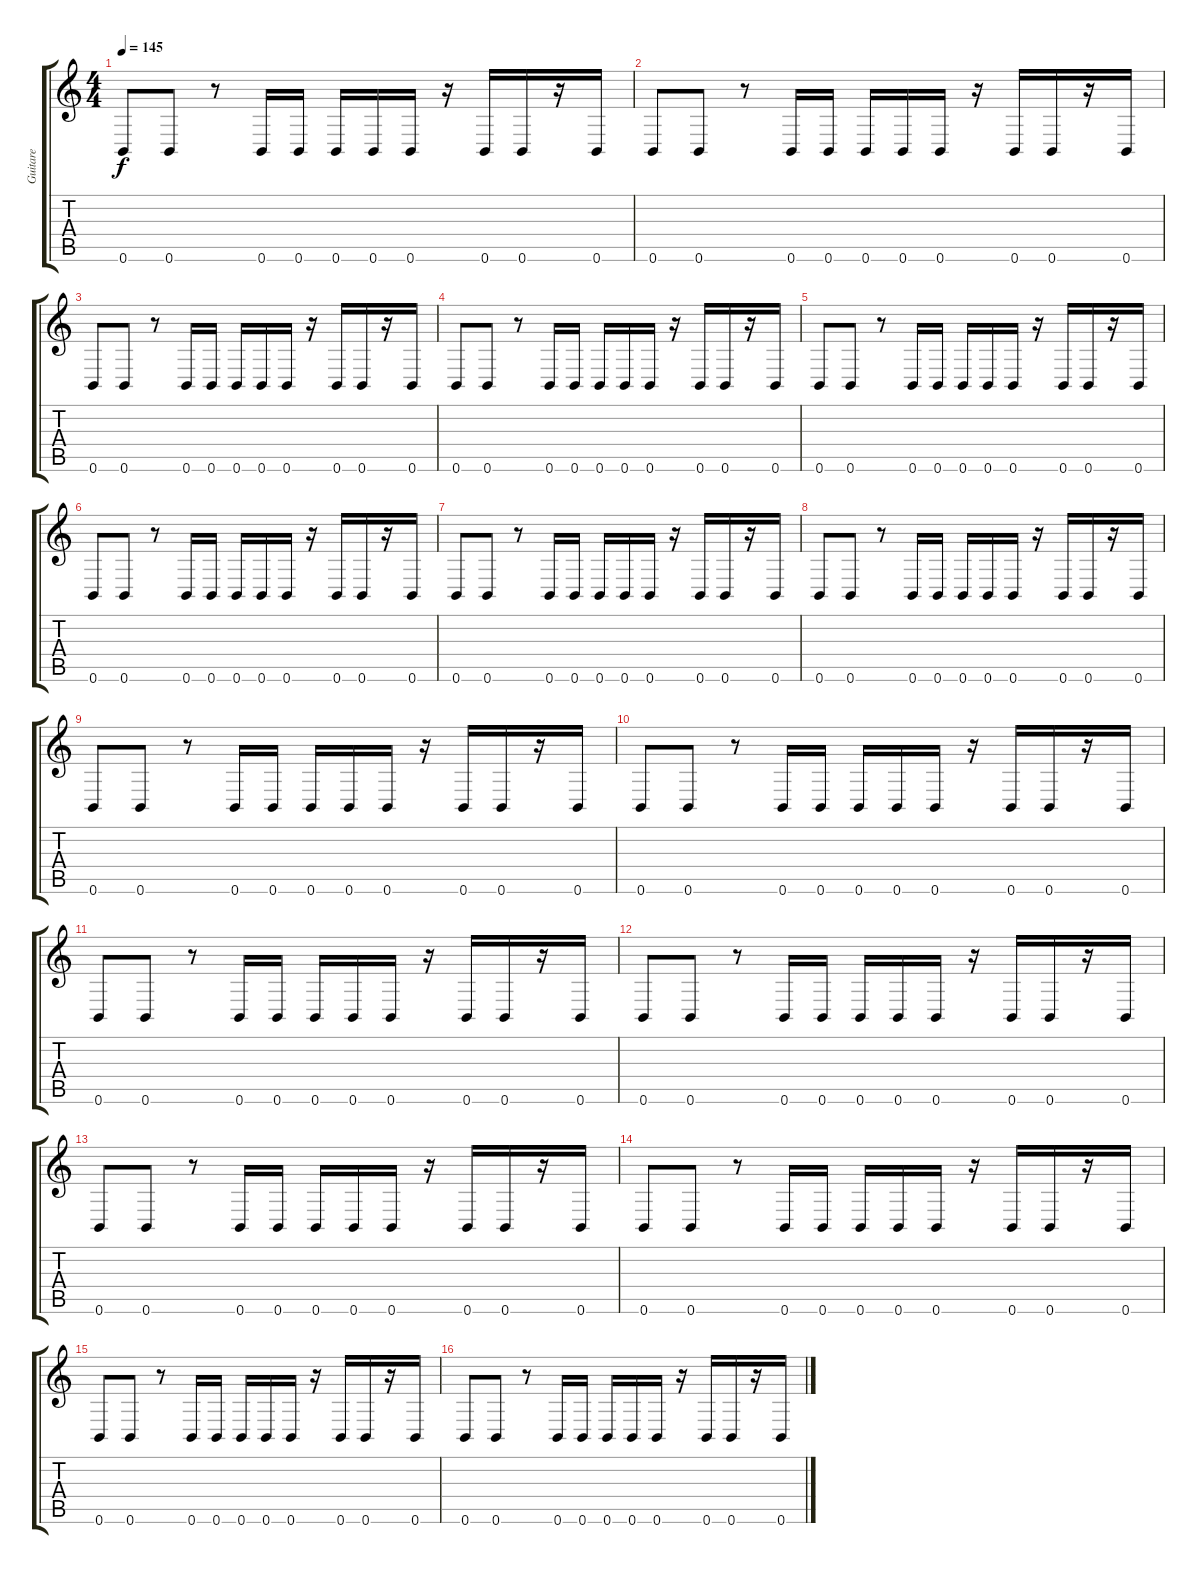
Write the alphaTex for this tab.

\track ("Guitare" "Guitare") {instrument distortionguitar}
\staff {score tabs}
\tuning (Db4 Ab3 E3 B2 Gb2 B1) {hide}
\ts (4 4)
\tempo 145
\clef g2
\ks c
0.6.8{dy f instrument distortionguitar} 0.6.8 r.8 0.6.16 0.6.16 0.6.16 0.6.16 0.6.16 r.16 0.6.16 0.6.16 r.16 0.6.16 |
0.6.8 0.6.8 r.8 0.6.16 0.6.16 0.6.16 0.6.16 0.6.16 r.16 0.6.16 0.6.16 r.16 0.6.16 |
0.6.8 0.6.8 r.8 0.6.16 0.6.16 0.6.16 0.6.16 0.6.16 r.16 0.6.16 0.6.16 r.16 0.6.16 |
0.6.8 0.6.8 r.8 0.6.16 0.6.16 0.6.16 0.6.16 0.6.16 r.16 0.6.16 0.6.16 r.16 0.6.16 |
0.6.8 0.6.8 r.8 0.6.16 0.6.16 0.6.16 0.6.16 0.6.16 r.16 0.6.16 0.6.16 r.16 0.6.16 |
0.6.8 0.6.8 r.8 0.6.16 0.6.16 0.6.16 0.6.16 0.6.16 r.16 0.6.16 0.6.16 r.16 0.6.16 |
0.6.8 0.6.8 r.8 0.6.16 0.6.16 0.6.16 0.6.16 0.6.16 r.16 0.6.16 0.6.16 r.16 0.6.16 |
0.6.8 0.6.8 r.8 0.6.16 0.6.16 0.6.16 0.6.16 0.6.16 r.16 0.6.16 0.6.16 r.16 0.6.16 |
\section ("" "")
0.6.8 0.6.8 r.8 0.6.16 0.6.16 0.6.16 0.6.16 0.6.16 r.16 0.6.16 0.6.16 r.16 0.6.16 |
0.6.8 0.6.8 r.8 0.6.16 0.6.16 0.6.16 0.6.16 0.6.16 r.16 0.6.16 0.6.16 r.16 0.6.16 |
0.6.8 0.6.8 r.8 0.6.16 0.6.16 0.6.16 0.6.16 0.6.16 r.16 0.6.16 0.6.16 r.16 0.6.16 |
0.6.8 0.6.8 r.8 0.6.16 0.6.16 0.6.16 0.6.16 0.6.16 r.16 0.6.16 0.6.16 r.16 0.6.16 |
0.6.8 0.6.8 r.8 0.6.16 0.6.16 0.6.16 0.6.16 0.6.16 r.16 0.6.16 0.6.16 r.16 0.6.16 |
0.6.8 0.6.8 r.8 0.6.16 0.6.16 0.6.16 0.6.16 0.6.16 r.16 0.6.16 0.6.16 r.16 0.6.16 |
0.6.8 0.6.8 r.8 0.6.16 0.6.16 0.6.16 0.6.16 0.6.16 r.16 0.6.16 0.6.16 r.16 0.6.16 |
0.6.8 0.6.8 r.8 0.6.16 0.6.16 0.6.16 0.6.16 0.6.16 r.16 0.6.16 0.6.16 r.16 0.6.16
